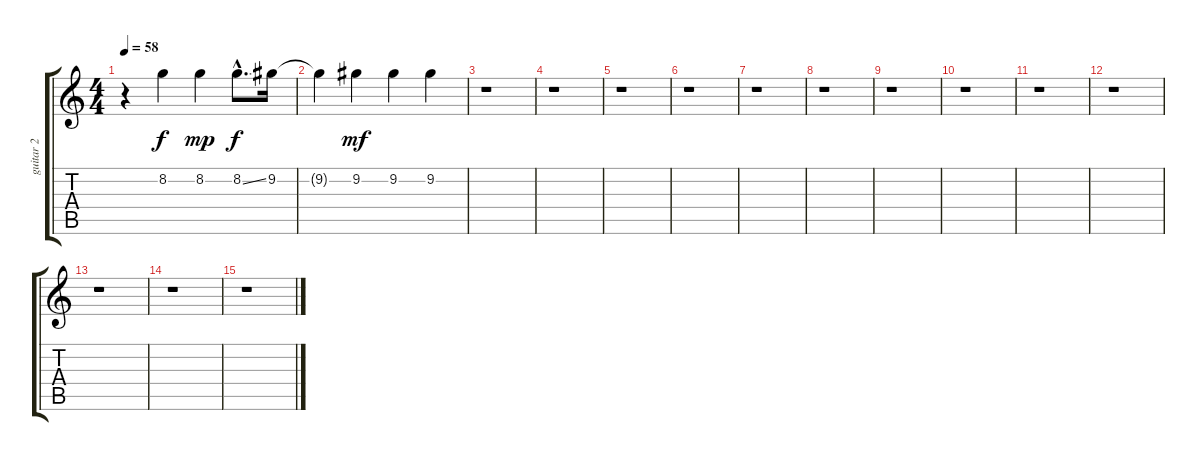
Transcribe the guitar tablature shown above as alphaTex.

\track ("guitar 2" "guitar 2") {instrument electricguitarjazz}
\staff {score tabs}
\tuning (E4 B3 G3 D3 A2 E2) {hide}
\ts (4 4)
\tempo 58
\clef g2
\ks c
r.4{dy mf} 8.2.4{dy f} 8.2.4{dy mp} 8.2{ss hac}.8{d dy f} 9.2.16 |
9.2{t}.4 9.2.4{dy mf} 9.2.4 9.2.4 |
r.1 |
r.1 |
r.1 |
r.1 |
r.1 |
r.1 |
r.1 |
r.1 |
r.1 |
r.1 |
r.1 |
r.1 |
r.1
